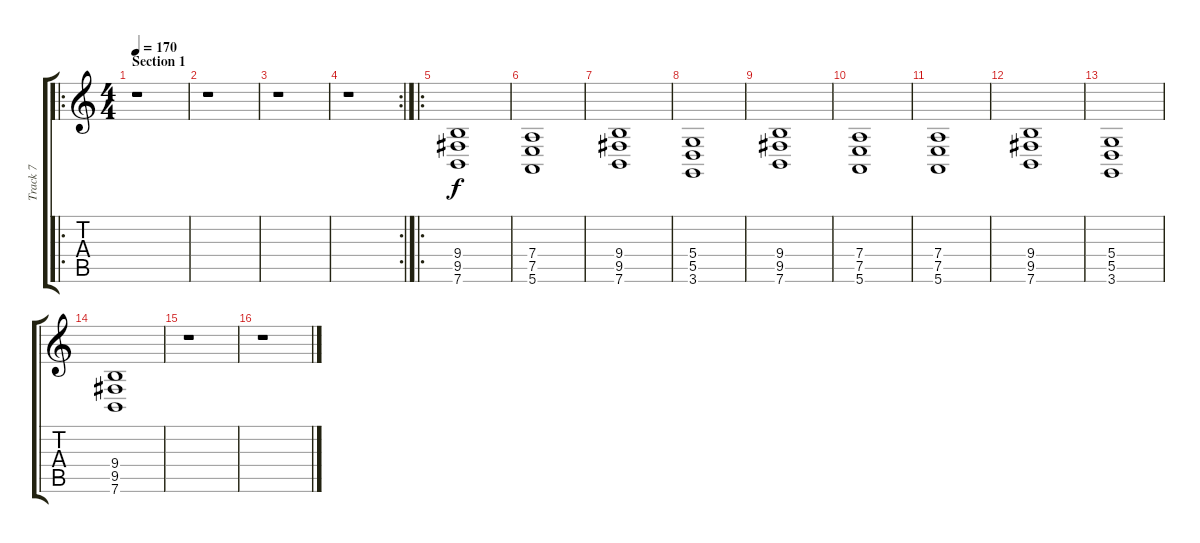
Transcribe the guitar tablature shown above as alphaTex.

\track ("Track 7" "Track 7") {instrument pad4choir}
\staff {score tabs}
\tuning (E4 B3 G3 D3 A2 E2) {hide}
\ro
\ts (4 4)
\section ("" "Section 1")
\tempo 170
\clef g2
\ks c
r.1{dy f instrument pad4choir} |
r.1 |
r.1 |
\rc 2
r.1 |
\ro
(9.4 9.5 7.6).1{volume 0} |
(7.4 7.5 5.6).1 |
(9.4 9.5 7.6).1 |
(5.4 5.5 3.6).1 |
(9.4 9.5 7.6).1{volume 16} |
(7.4 7.5 5.6).1 |
(7.4 7.5 5.6).1 |
(9.4 9.5 7.6).1 |
(5.4 5.5 3.6).1 |
(9.4 9.5 7.6).1 |
r.1 |
r.1
